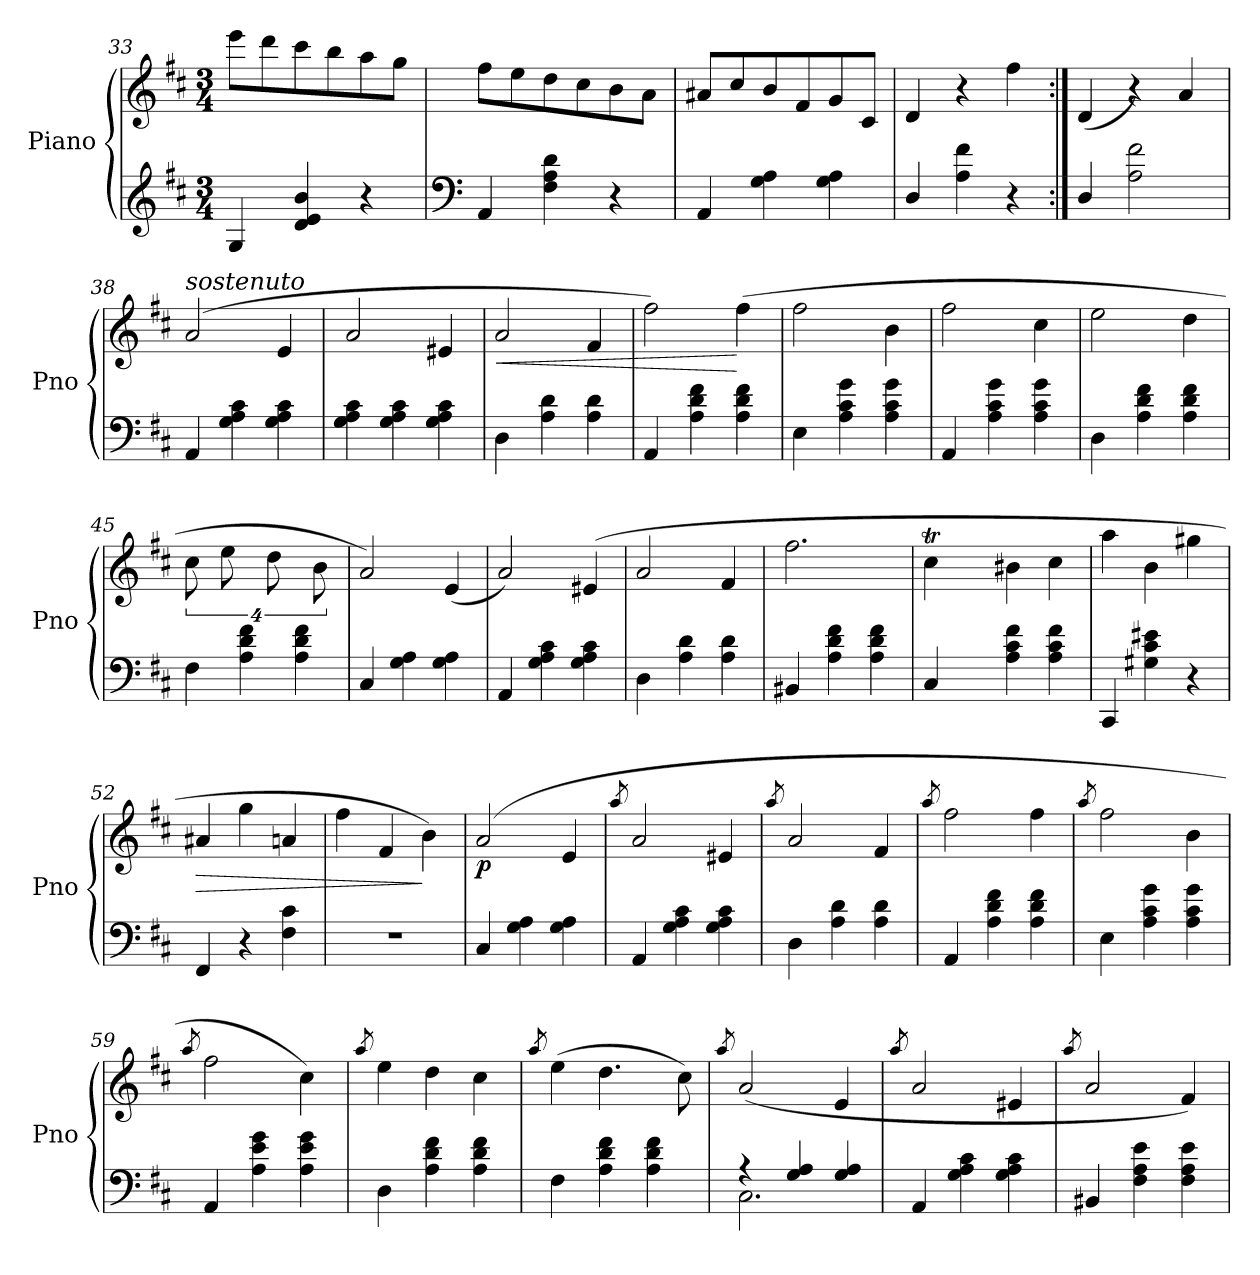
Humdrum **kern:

**kern	**kern	**dynam
*part1	*part1	*part1
*staff2	*staff1	*staff1/2
*I"Piano	*	*
*I'Pno	*	*
*clefG2	*clefG2	*
*k[f#c#]	*k[f#c#]	*
*M3/4	*M3/4	*
=33	=33	=33
4G/	8eee\L	.
.	8ddd\	.
4d/ 4e/ 4b/	8ccc#\	.
.	8bb\	.
4r	8aa\	.
.	8gg\J	.
=34	=34	=34
*clefF4	*	*
4AA/	8ff#\L	.
.	8ee\	.
4F#\ 4A\ 4d\	8dd\	.
.	8cc#\	.
4r	8b\	.
.	8a\J	.
=35	=35	=35
4AA/	8a#X/L	.
.	8cc#/	.
4G\ 4A\	8b/	.
.	8f#/	.
4G\ 4A\	8g/	.
.	8c#/J	.
=36	=36	=36
4D/	4d/	.
4A\ 4f#\	4r	.
4r	4ff#\	.
=37:|!	=37:|!	=37:|!
4D/	(>4d/	.
2A\ 2f#\	4r)	.
.	4a/	.
!!LO:LB:g=z
=38	=38	=38
!	!LO:TX:a:i:t=sostenuto	!
4AA/	(>2a/	.
4G\ 4A\ 4c#\	.	.
4G\ 4A\ 4c#\	4e/	.
=39	=39	=39
4G\ 4A\ 4c#\	2a/	.
4G\ 4A\ 4c#\	.	.
4G\ 4A\ 4c#\	4e#X/	.
=40	=40	=40
!	!	!LO:HP:b
4D\	2a/	<
4A\ 4d\	.	.
4A\ 4d\	4f#/	.
=41	=41	=41
4AA/	2ff#\)	.
4A\ 4d\ 4f#\	.	.
4A\ 4d\ 4f#\	(>4ff#\	[
=42	=42	=42
4E\	2ff#\	.
4A\ 4c#\ 4g\	.	.
4A\ 4c#\ 4g\	4b\	.
=43	=43	=43
4AA/	2ff#\	.
4A\ 4c#\ 4g\	.	.
4A\ 4c#\ 4g\	4cc#\	.
!!LO:LB:g=z
=44	=44	=44
4D\	2ee\	.
4A\ 4d\ 4f#\	.	.
4A\ 4d\ 4f#\	4dd\	.
=45	=45	=45
4F#\	16%3cc#\	.
.	16%3ee\	.
4A\ 4d\ 4f#\	.	.
.	16%3dd\	.
4A\ 4d\ 4f#\	.	.
.	16%3b\	.
=46	=46	=46
4C#/	2a/)	.
4G\ 4A\	.	.
4G\ 4A\	(<4e/	.
=47	=47	=47
4AA/	2a/)	.
4G\ 4A\ 4c#\	.	.
4G\ 4A\ 4c#\	(>4e#X/	.
=48	=48	=48
4D\	2a/	.
4A\ 4d\	.	.
4A\ 4d\	4f#/	.
=49	=49	=49
4BB#X/	2.ff#\	.
4A\ 4d\ 4f#\	.	.
4A\ 4d\ 4f#\	.	.
!!LO:LB:g=z
=50	=50	=50
*	*^	*
4C#/	4cc#t\	16cc#yy	.
.	.	16ddyy	.
.	.	16cc#yy	.
.	.	16ddyy	.
4A\ 4c#\ 4f#\	4b#X\	2ryy	.
4A\ 4c#\ 4f#\	4cc#\	.	.
*	*v	*v	*
=51	=51	=51
4CC#/	4aa\	.
4G#X\ 4c#\ 4e#X\	4b\	.
4r	4gg#X\	.
=52	=52	=52
!	!	!LO:HP:b
4FF#/	4a#X/	>
4r	4gg\	.
4F#\ 4c#\	4an/	.
=53	=53	=53
2.r	4ff#\	.
.	4f#/	.
.	4b\)	]
=54	=54	=54
!	!	!LO:DY:b
4C#/	(>2a/	p
4G\ 4A\	.	.
4G\ 4A\	4e/	.
=55	=55	=55
.	8qaa/	.
4AA/	2a/	.
4G\ 4A\ 4c#\	.	.
4G\ 4A\ 4c#\	4e#X/	.
!!LO:PB:g=z
=56	=56	=56
.	8qaa/	.
4D\	2a/	.
4A\ 4d\	.	.
4A\ 4d\	4f#/	.
=57	=57	=57
.	8qaa/	.
4AA/	2ff#\	.
4A\ 4d\ 4f#\	.	.
4A\ 4d\ 4f#\	4ff#\	.
=58	=58	=58
.	8qaa/	.
4E\	2ff#\	.
4A\ 4c#\ 4g\	.	.
4A\ 4c#\ 4g\	4b\	.
=59	=59	=59
.	8qaa/	.
4AA/	2ff#\	.
4A\ 4e\ 4g\	.	.
4A\ 4e\ 4g\	4cc#\)	.
=60	=60	=60
.	8qaa/	.
4D\	4ee\	.
4A\ 4d\ 4f#\	4dd\	.
4A\ 4d\ 4f#\	4cc#\	.
=61	=61	=61
.	8qaa/	.
4F#\	(>4ee\	.
4A\ 4d\ 4f#\	4.dd\	.
4A\ 4d\ 4f#\	.	.
.	8cc#\)	.
=62	=62	=62
.	8qaa/	.
*^	*	*
4r	2.C#\	(>2a/	.
4G/ 4A/	.	.	.
4G/ 4A/	.	4e/	.
*v	*v	*	*
!!LO:LB:g=z
=63	=63	=63
.	8qaa/	.
4AA/	2a/	.
4G\ 4A\ 4c#\	.	.
4G\ 4A\ 4c#\	4e#X/	.
=64	=64	=64
.	8qaa/	.
4BB#X/	2a/	.
4F#\ 4A\ 4e\	.	.
4F#\ 4A\ 4e\	4f#/)	.
=	=	=
*-	*-	*-
